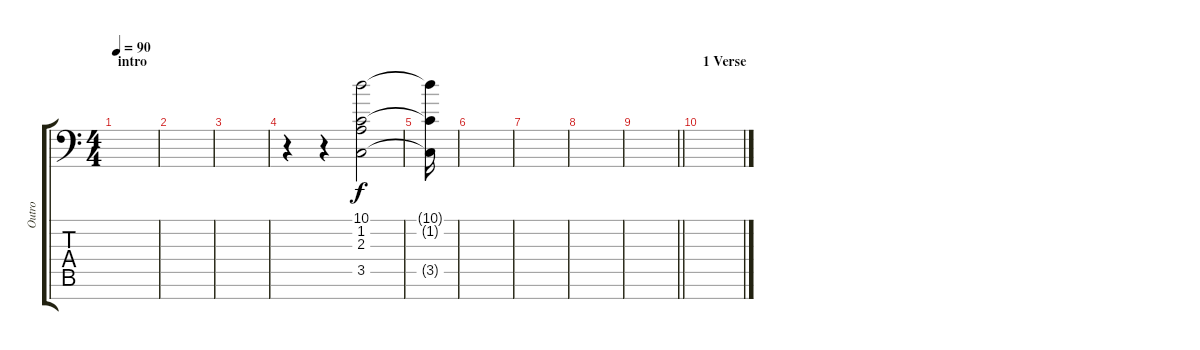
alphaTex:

\track ("Outro" "Outro") {instrument reversecymbal}
\staff {score tabs}
\tuning (E4 B3 G3 D3 A2 E2 C-1) {hide}
\ts (4 4)
\section ("" "intro")
\tempo 90
\clef f4
\ks c
|
|
|
r.4 r.4 (10.1 1.2 2.3 3.5).2 |
(10.1{t} 1.2{t} 3.5{t}).16 |
|
|
|
\barLineRight lightlight
|
\section ("" "1 Verse")
